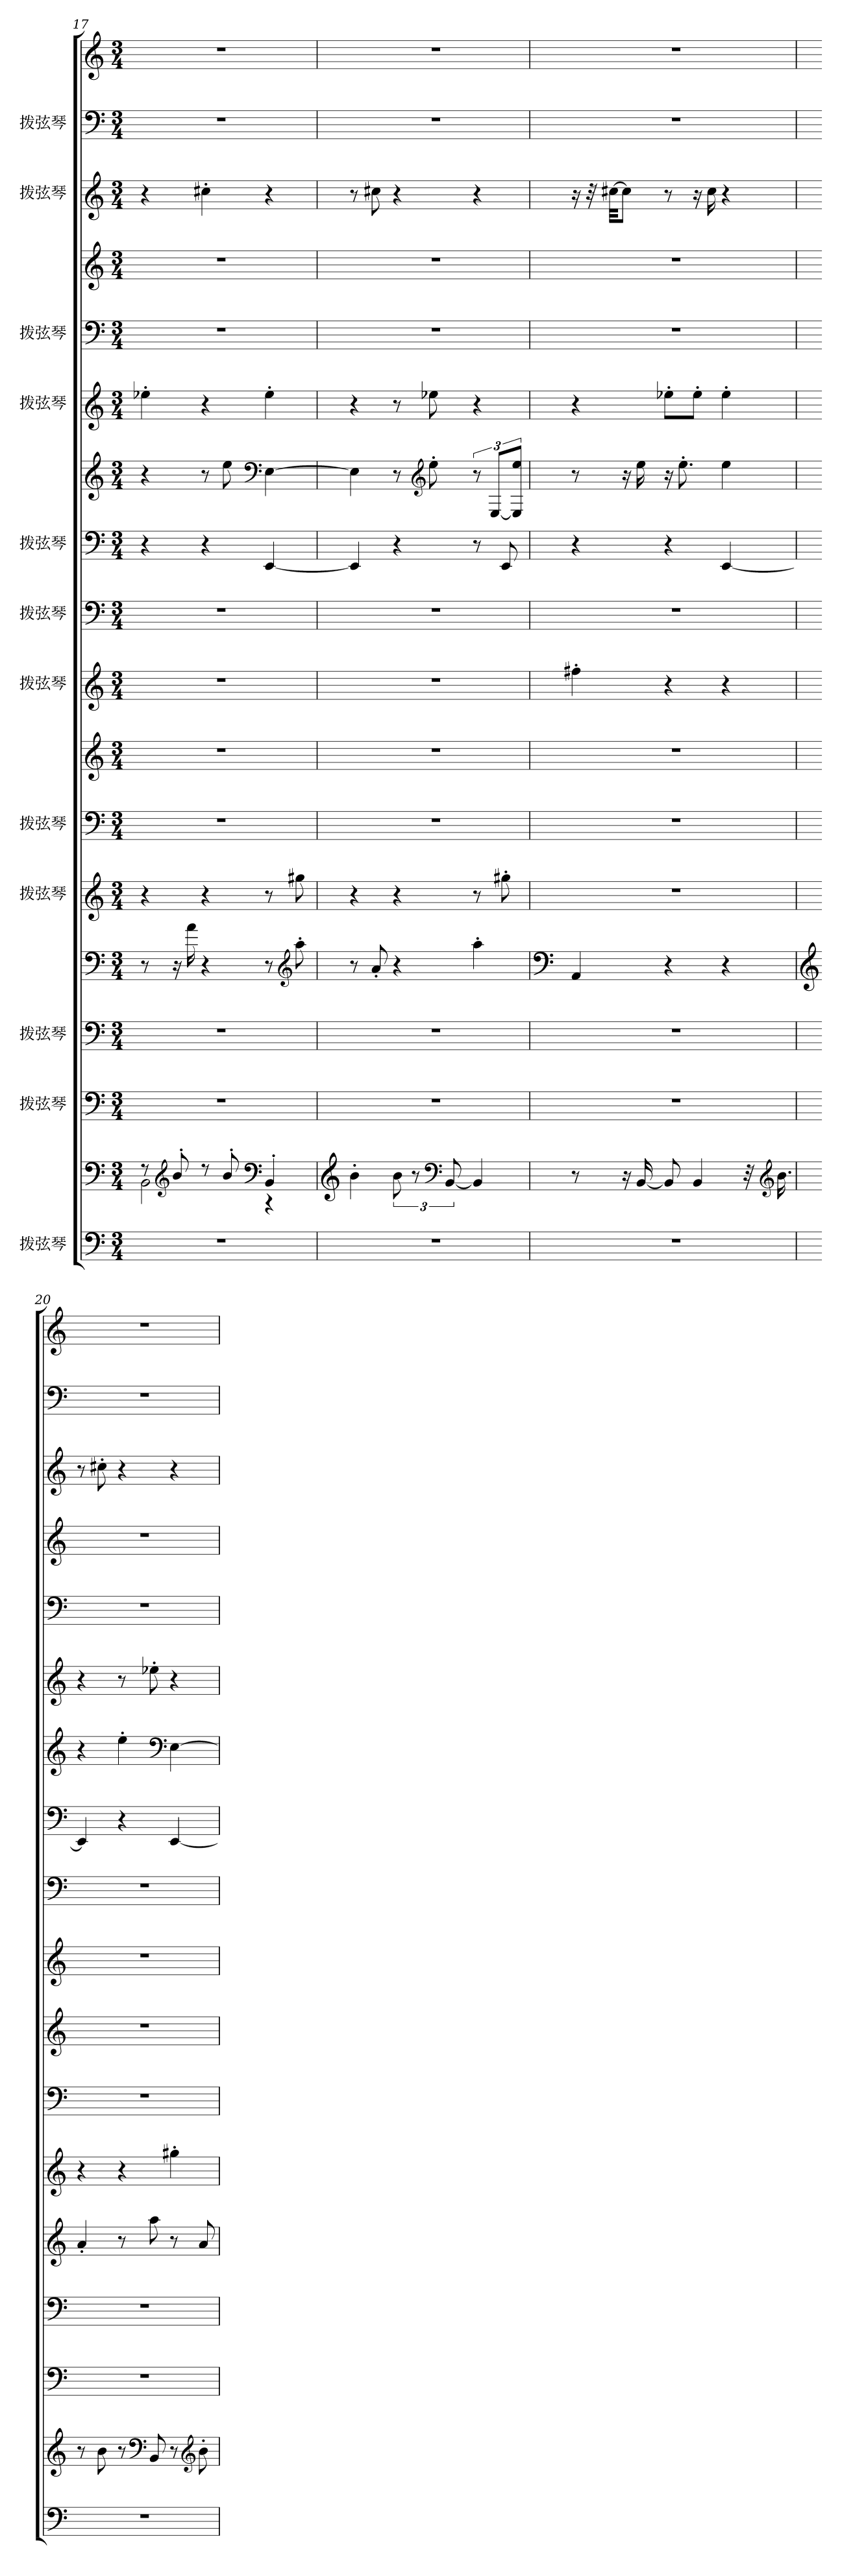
**kern	**kern	**kern	**kern	**kern	**kern	**kern	**kern	**kern	**kern	**kern	**kern	**kern	**kern	**kern	**kern	**kern	**kern
*part12	*part12	*part11	*part10	*part10	*part9	*part8	*part8	*part7	*part6	*part5	*part5	*part4	*part3	*part3	*part2	*part1	*part1
*staff18	*staff17	*staff16	*staff15	*staff14	*staff13	*staff12	*staff11	*staff10	*staff9	*staff8	*staff7	*staff6	*staff5	*staff4	*staff3	*staff2	*staff1
*I"拨弦琴	*	*I"拨弦琴	*I"拨弦琴	*	*I"拨弦琴	*I"拨弦琴	*	*I"拨弦琴	*I"拨弦琴	*I"拨弦琴	*	*I"拨弦琴	*I"拨弦琴	*	*I"拨弦琴	*I"拨弦琴	*
!!LO:PB:g=z
*clefF4	*clefF4	*clefF4	*clefF4	*clefF4	*clefG2	*clefF4	*clefG2	*clefG2	*clefF4	*clefF4	*clefG2	*clefG2	*clefF4	*clefG2	*clefG2	*clefF4	*clefG2
*k[]	*k[]	*k[]	*k[]	*k[]	*k[]	*k[]	*k[]	*k[]	*k[]	*k[]	*k[]	*k[]	*k[]	*k[]	*k[]	*k[]	*k[]
*M3/4	*M3/4	*M3/4	*M3/4	*M3/4	*M3/4	*M3/4	*M3/4	*M3/4	*M3/4	*M3/4	*M3/4	*M3/4	*M3/4	*M3/4	*M3/4	*M3/4	*M3/4
=17	=17	=17	=17	=17	=17	=17	=17	=17	=17	=17	=17	=17	=17	=17	=17	=17	=17
*	*^	*	*	*	*	*	*	*	*	*	*	*	*	*	*	*	*
2.r	8r	2BB\	2.r	2.r	8r	4r	2.r	2.r	2.r	2.r	4r	4r	4ee-X'\	2.r	2.r	4r	2.r	2.r
*	*clefG2	*	*	*	*	*	*	*	*	*	*	*	*	*	*	*	*	*
.	8b'/	.	.	.	16r	.	.	.	.	.	.	.	.	.	.	.	.	.
.	.	.	.	.	16a\	.	.	.	.	.	.	.	.	.	.	.	.	.
.	8r	.	.	.	4r	4r	.	.	.	.	4r	8r	4r	.	.	4cc#X'\	.	.
.	8b'/	.	.	.	.	.	.	.	.	.	.	8ee\	.	.	.	.	.	.
*	*clefF4	*	*	*	*	*	*	*	*	*	*	*clefF4	*	*	*	*	*	*
.	4BB'/	4r	.	.	8r	8r	.	.	.	.	[4EE/	[4E\	4ee-'\	.	.	4r	.	.
*	*	*	*	*	*clefG2	*	*	*	*	*	*	*	*	*	*	*	*	*
.	.	.	.	.	8aa'\	8gg#X\	.	.	.	.	.	.	.	.	.	.	.	.
*	*v	*v	*	*	*	*	*	*	*	*	*	*	*	*	*	*	*	*
=18	=18	=18	=18	=18	=18	=18	=18	=18	=18	=18	=18	=18	=18	=18	=18	=18	=18
*	*clefG2	*	*	*	*	*	*	*	*	*	*	*	*	*	*	*	*
2.r	4b'\	2.r	2.r	8r	4r	2.r	2.r	2.r	2.r	4EE/]	4E\]	4r	2.r	2.r	8r	2.r	2.r
.	.	.	.	8a'/	.	.	.	.	.	.	.	.	.	.	8cc#X\	.	.
.	12b\	.	.	4r	4r	.	.	.	.	4r	8r	8r	.	.	4r	.	.
.	12r	.	.	.	.	.	.	.	.	.	.	.	.	.	.	.	.
*	*	*	*	*	*	*	*	*	*	*	*clefG2	*	*	*	*	*	*
.	.	.	.	.	.	.	.	.	.	.	8ee'\	8ee-X\	.	.	.	.	.
*	*clefF4	*	*	*	*	*	*	*	*	*	*	*	*	*	*	*	*
.	[12BB/	.	.	.	.	.	.	.	.	.	.	.	.	.	.	.	.
.	4BB/]	.	.	4aa'\	8r	.	.	.	.	8r	12r	4r	.	.	4r	.	.
.	.	.	.	.	.	.	.	.	.	.	[12E/L	.	.	.	.	.	.
.	.	.	.	.	8gg#X'\	.	.	.	.	8EE/	.	.	.	.	.	.	.
.	.	.	.	.	.	.	.	.	.	.	12E/] 12ee/J	.	.	.	.	.	.
!!LO:PB:g=z
=19	=19	=19	=19	=19	=19	=19	=19	=19	=19	=19	=19	=19	=19	=19	=19	=19	=19
*	*	*	*	*clefF4	*	*	*	*	*	*	*	*	*	*	*	*	*
2.r	8r	2.r	2.r	4AA/	2.r	2.r	2.r	4ff#X'\	2.r	4r	8r	4r	2.r	2.r	16r	2.r	2.r
.	.	.	.	.	.	.	.	.	.	.	.	.	.	.	32r	.	.
.	.	.	.	.	.	.	.	.	.	.	.	.	.	.	[32cc#X\KKL	.	.
.	16r	.	.	.	.	.	.	.	.	.	16r	.	.	.	8cc#\J]	.	.
.	[16BB/	.	.	.	.	.	.	.	.	.	16ee\	.	.	.	.	.	.
.	8BB/]	.	.	4r	.	.	.	4r	.	4r	16r	8ee-X'\L	.	.	8r	.	.
.	.	.	.	.	.	.	.	.	.	.	8.ee'\	.	.	.	.	.	.
.	4BB/	.	.	.	.	.	.	.	.	.	.	8ee-'\J	.	.	16r	.	.
.	.	.	.	.	.	.	.	.	.	.	.	.	.	.	16cc#\	.	.
.	.	.	.	4r	.	.	.	4r	.	[4EE/	4ee\	4ee-'\	.	.	4r	.	.
.	32r	.	.	.	.	.	.	.	.	.	.	.	.	.	.	.	.
*	*clefG2	*	*	*	*	*	*	*	*	*	*	*	*	*	*	*	*
.	16.b\	.	.	.	.	.	.	.	.	.	.	.	.	.	.	.	.
=20	=20	=20	=20	=20	=20	=20	=20	=20	=20	=20	=20	=20	=20	=20	=20	=20	=20
*	*	*	*	*clefG2	*	*	*	*	*	*	*	*	*	*	*	*	*
2.r	8r	2.r	2.r	4a'/	4r	2.r	2.r	2.r	2.r	4EE/]	4r	4r	2.r	2.r	8r	2.r	2.r
.	8b\	.	.	.	.	.	.	.	.	.	.	.	.	.	8cc#X'\	.	.
.	8r	.	.	8r	4r	.	.	.	.	4r	4ee'\	8r	.	.	4r	.	.
*	*clefF4	*	*	*	*	*	*	*	*	*	*	*	*	*	*	*	*
.	8BB/	.	.	8aa\	.	.	.	.	.	.	.	8ee-X'\	.	.	.	.	.
*	*	*	*	*	*	*	*	*	*	*	*clefF4	*	*	*	*	*	*
.	8r	.	.	8r	4gg#X'\	.	.	.	.	[4EE/	[4E\	4r	.	.	4r	.	.
*	*clefG2	*	*	*	*	*	*	*	*	*	*	*	*	*	*	*	*
.	8b'\	.	.	8a/	.	.	.	.	.	.	.	.	.	.	.	.	.
=	=	=	=	=	=	=	=	=	=	=	=	=	=	=	=	=	=
*-	*-	*-	*-	*-	*-	*-	*-	*-	*-	*-	*-	*-	*-	*-	*-	*-	*-
